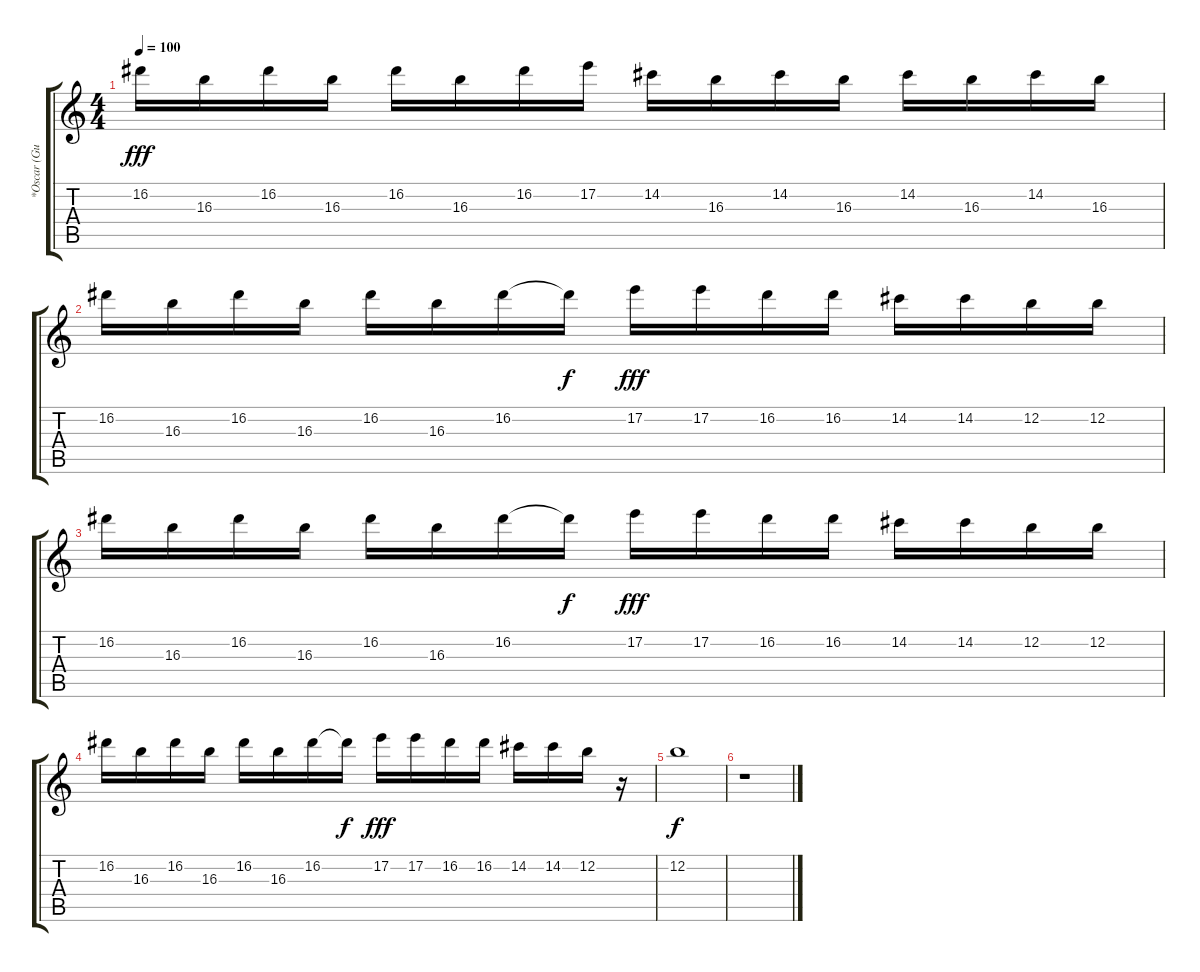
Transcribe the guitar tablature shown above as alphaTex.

\track ("*Oscar (Guitar II)" "*Oscar (Gu") {instrument distortionguitar}
\staff {score tabs}
\tuning (E4 B3 G3 D3 A2 E2) {hide}
\ts (4 4)
\tempo 100
\clef g2
\ks c
16.2.16{dy fff} 16.3.16 16.2.16 16.3.16 16.2.16 16.3.16 16.2.16 17.2.16 14.2.16 16.3.16 14.2.16 16.3.16 14.2.16 16.3.16 14.2.16 16.3.16 |
16.2.16 16.3.16 16.2.16 16.3.16 16.2.16 16.3.16 16.2.16 16.2{t}.16{dy f} 17.2.16{dy fff} 17.2.16 16.2.16 16.2.16 14.2.16 14.2.16 12.2.16 12.2.16 |
16.2.16 16.3.16 16.2.16 16.3.16 16.2.16 16.3.16 16.2.16 16.2{t}.16{dy f} 17.2.16{dy fff} 17.2.16 16.2.16 16.2.16 14.2.16 14.2.16 12.2.16 12.2.16 |
16.2.16 16.3.16 16.2.16 16.3.16 16.2.16 16.3.16 16.2.16 16.2{t}.16{dy f} 17.2.16{dy fff} 17.2.16 16.2.16 16.2.16 14.2.16 14.2.16 12.2.16 r.16 |
12.2.1{dy f} |
r.1
